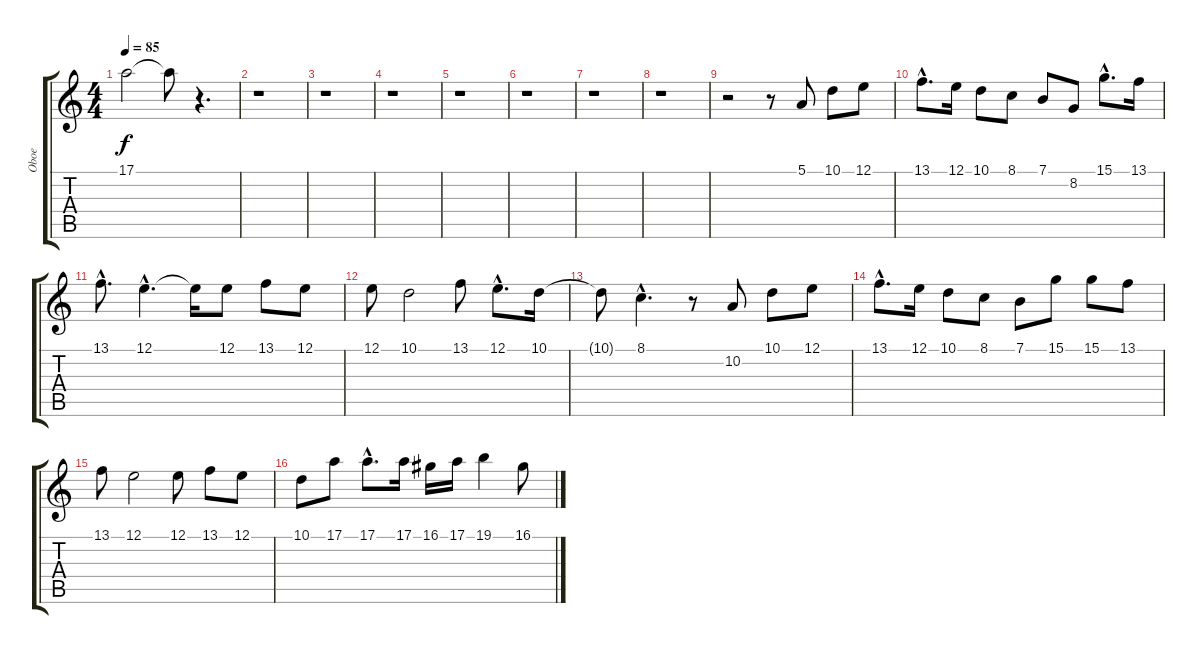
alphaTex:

\track ("Oboe" "Oboe") {instrument oboe}
\staff {score tabs}
\tuning (E4 B3 G3 D3 A2 E2) {hide}
\ts (4 4)
\tempo 85
\clef g2
\ks c
17.1.2{dy f} 17.1{t}.8 r.4{d} |
r.1 |
r.1 |
r.1 |
r.1 |
r.1 |
r.1 |
r.1 |
r.2 r.8 5.1.8 10.1.8 12.1.8 |
13.1{hac}.8{d} 12.1.16 10.1.8 8.1.8 7.1.8 8.2.8 15.1{hac}.8{d} 13.1.16 |
13.1{hac}.8{d} 12.1{hac}.4{d} 12.1{t}.16 12.1.8 13.1.8 12.1.8 |
12.1.8 10.1.2 13.1.8 12.1{hac}.8{d} 10.1.16 |
10.1{t}.8 8.1{hac}.4{d} r.8 10.2.8 10.1.8 12.1.8 |
13.1{hac}.8{d} 12.1.16 10.1.8 8.1.8 7.1.8 15.1.8 15.1.8 13.1.8 |
13.1.8 12.1.2 12.1.8 13.1.8 12.1.8 |
10.1.8 17.1.8 17.1{hac}.8{d} 17.1.16 16.1.16 17.1.16 19.1.4 16.1.8
